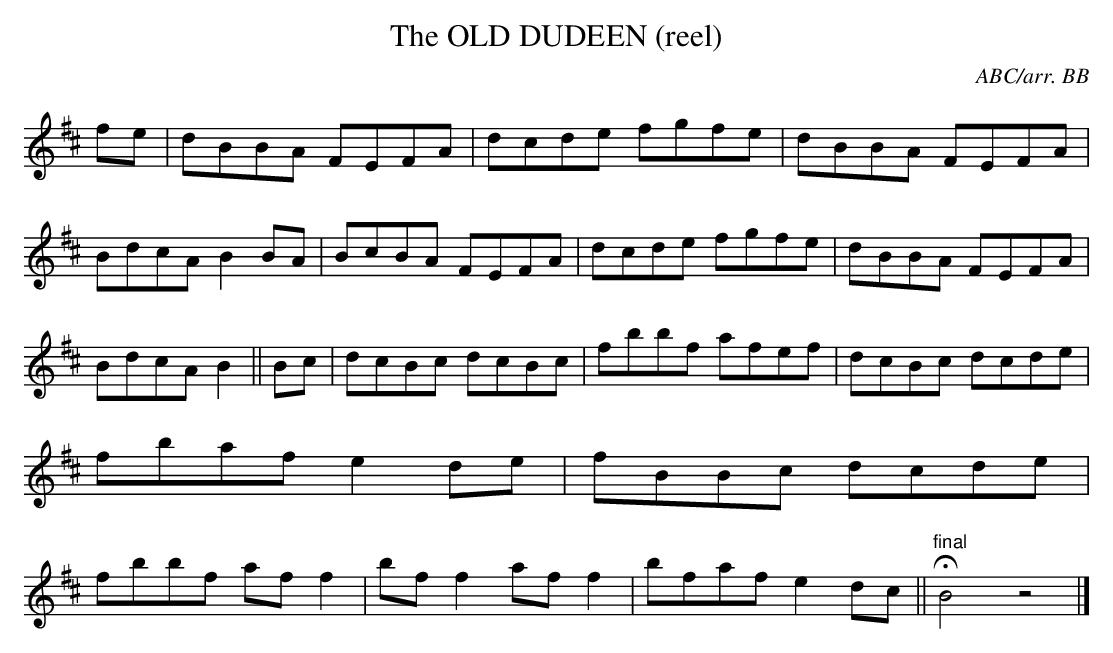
X:1
T:OLD DUDEEN (reel), The\
C:ABC/arr. BB\
John McGrath's. ("Old" is sometimes omitted.)\
M:C\
K:D\
fe|dBBA FEFA|dcde fgfe|dBBA FEFA|BdcA B2BA|\
BcBA FEFA|dcde fgfe|dBBA FEFA|BdcA B2||\
Bc|dcBc dcBc|fbbf afef|dcBc dcde|fbaf e2de|\
fBBc dcde|fbbf aff2|bff2 aff2|bfaf e2dc||"final"HB4z4|]\
\
\
